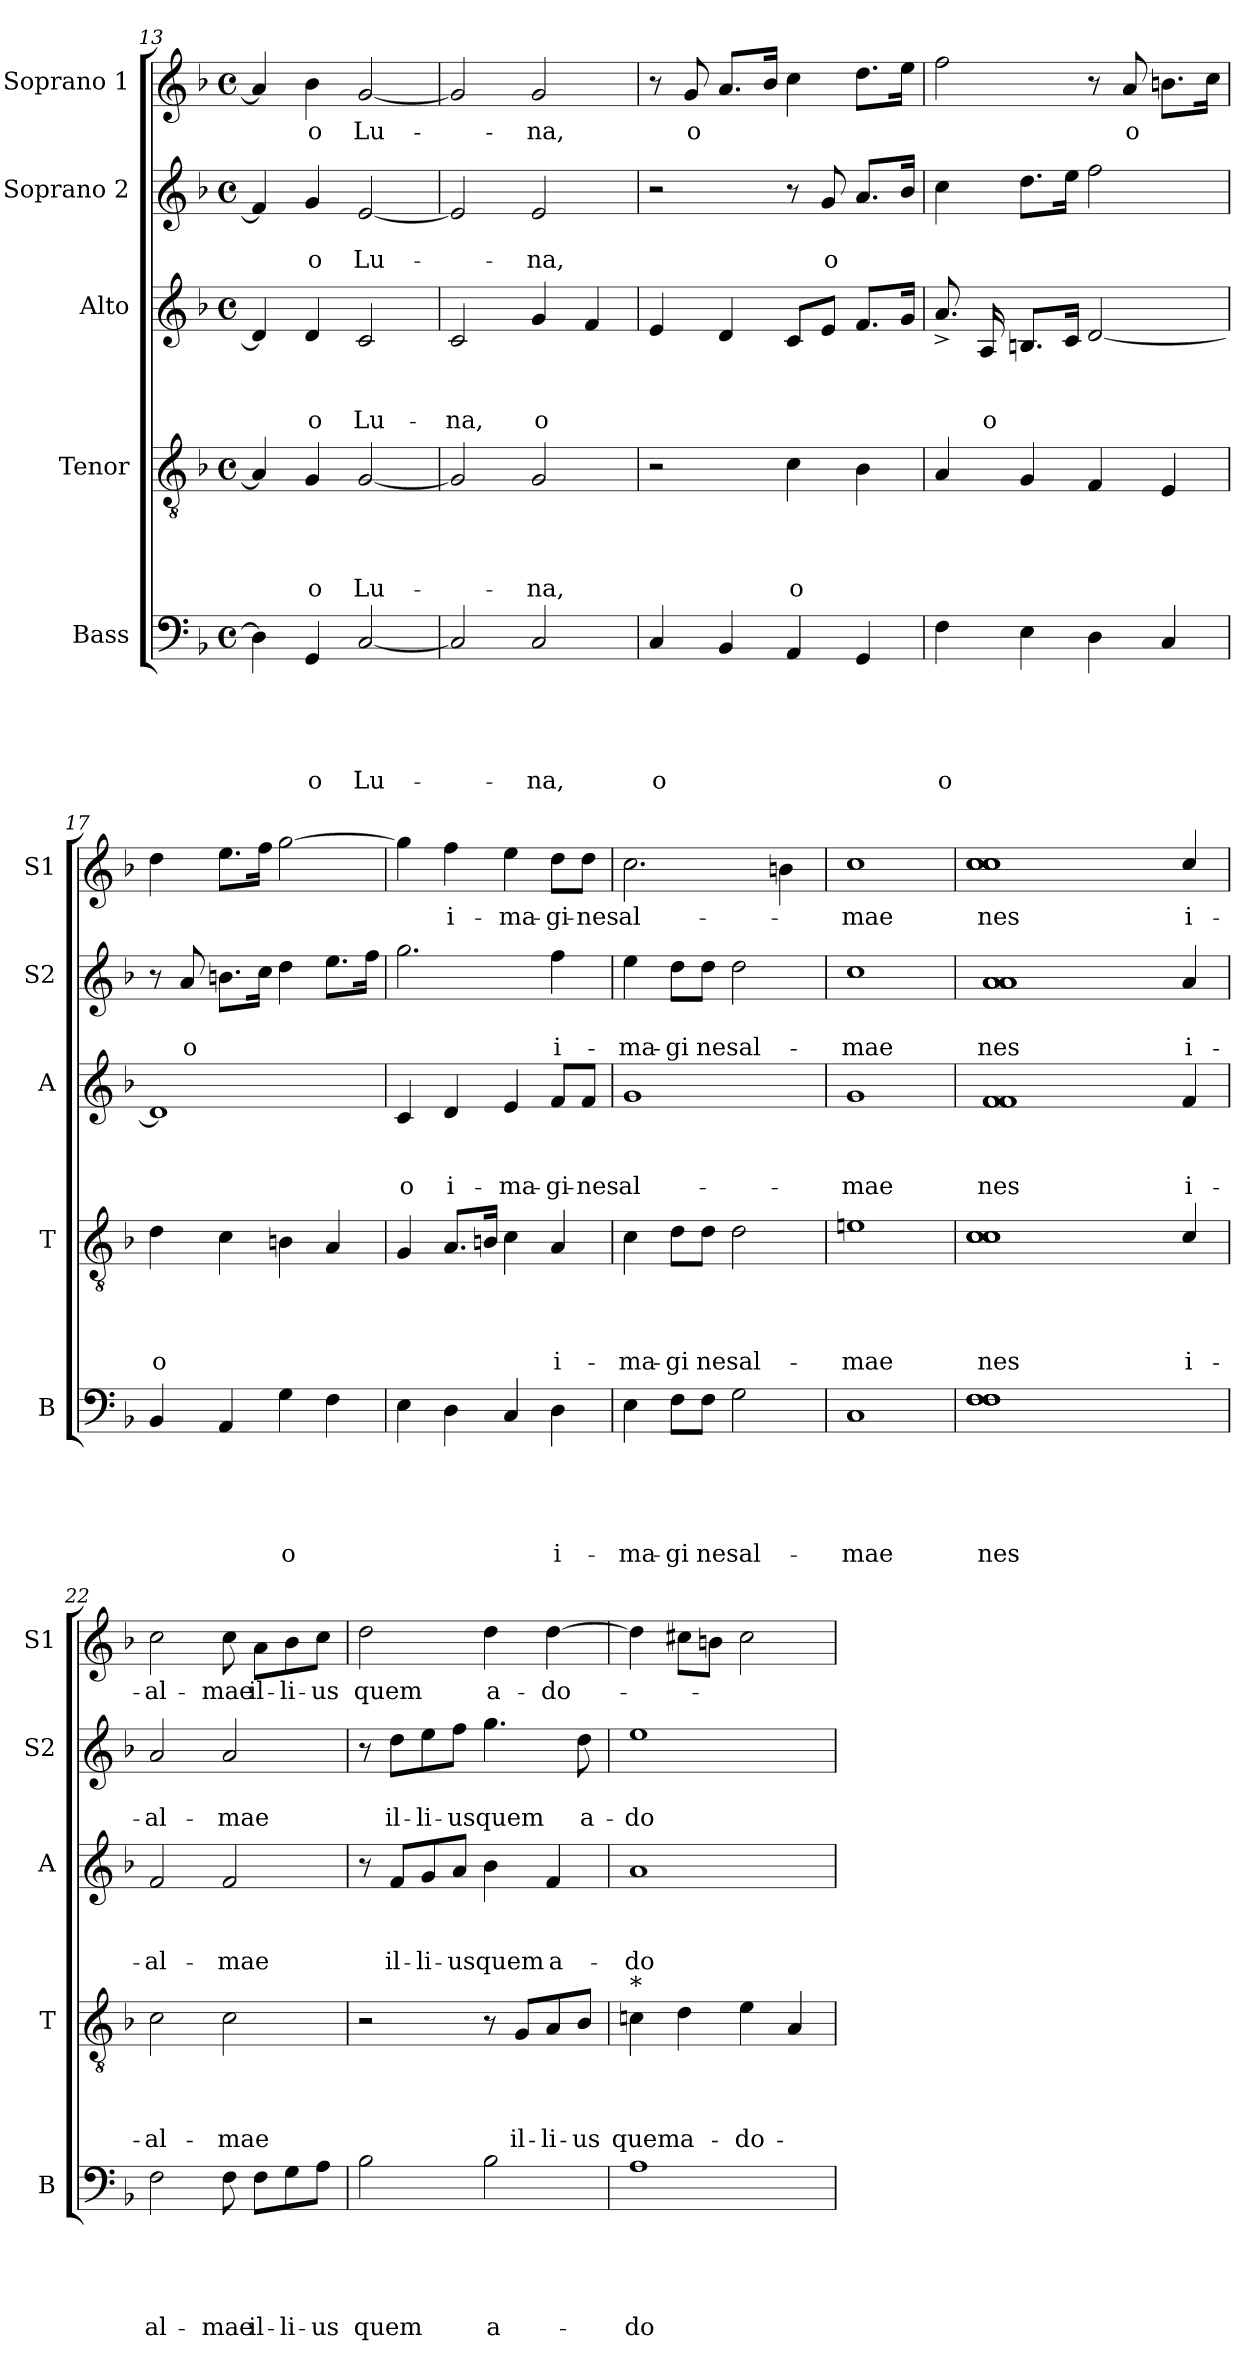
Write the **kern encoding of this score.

**kern	**text	**text	**text	**text	**text	**kern	**text	**text	**text	**text	**kern	**text	**text	**text	**kern	**text	**text	**kern	**text
*part5	*part5	*part5	*part5	*part5	*part5	*part4	*part4	*part4	*part4	*part4	*part3	*part3	*part3	*part3	*part2	*part2	*part2	*part1	*part1
*staff5	*staff5	*staff5	*staff5	*staff5	*staff5	*staff4	*staff4	*staff4	*staff4	*staff4	*staff3	*staff3	*staff3	*staff3	*staff2	*staff2	*staff2	*staff1	*staff1
*I"Bass	*	*	*	*	*	*I"Tenor	*	*	*	*	*I"Alto	*	*	*	*I"Soprano 2	*	*	*I"Soprano 1	*
*I'B	*	*	*	*	*	*I'T	*	*	*	*	*I'A	*	*	*	*I'S2	*	*	*I'S1	*
*clefF4	*	*	*	*	*	*clefGv2	*	*	*	*	*clefG2	*	*	*	*clefG2	*	*	*clefG2	*
*k[b-]	*	*	*	*	*	*k[b-]	*	*	*	*	*k[b-]	*	*	*	*k[b-]	*	*	*k[b-]	*
*F:	*	*	*	*	*	*F:	*	*	*	*	*F:	*	*	*	*F:	*	*	*F:	*
*M4/4	*	*	*	*	*	*M4/4	*	*	*	*	*M4/4	*	*	*	*M4/4	*	*	*M4/4	*
*met(c)	*	*	*	*	*	*met(c)	*	*	*	*	*met(c)	*	*	*	*met(c)	*	*	*met(c)	*
=13	=13	=13	=13	=13	=13	=13	=13	=13	=13	=13	=13	=13	=13	=13	=13	=13	=13	=13	=13
4D\]	.	.	.	.	.	4A/]	.	.	.	.	4d/]	.	.	.	4f#/]	.	.	4a/]	.
!	!	!	!	!	!LO:LY:b	!	!	!	!	!LO:LY:b	!	!	!	!LO:LY:b	!	!	!LO:LY:b	!	!LO:LY:b
4GG/	.	.	.	.	o	4G/	.	.	.	o	4d/	.	.	o	4g/	.	o	4b-\	o
!	!	!	!	!	!LO:LY:b	!	!	!	!	!LO:LY:b	!	!	!	!LO:LY:b	!	!	!LO:LY:b	!	!LO:LY:b
[<2C/	.	.	.	.	Lu-	[<2G/	.	.	.	Lu-	2c/	.	.	Lu-	[<2e/	.	Lu-	[<2g/	Lu-
=14	=14	=14	=14	=14	=14	=14	=14	=14	=14	=14	=14	=14	=14	=14	=14	=14	=14	=14	=14
!	!	!	!	!	!	!	!	!	!	!	!	!	!	!LO:LY:b	!	!	!	!	!
2C/]	.	.	.	.	.	2G/]	.	.	.	.	2c/	.	.	-na,	2e/]	.	.	2g/]	.
!	!	!	!	!	!LO:LY:b	!	!	!	!	!LO:LY:b	!	!	!	!LO:LY:b	!	!	!LO:LY:b	!	!LO:LY:b
2C/	.	.	.	.	-na,	2G/	.	.	.	-na,	4g/	.	.	o	2e/	.	-na,	2g/	-na,
.	.	.	.	.	.	.	.	.	.	.	4f/	.	.	.	.	.	.	.	.
!!LO:LB:g=z
=15	=15	=15	=15	=15	=15	=15	=15	=15	=15	=15	=15	=15	=15	=15	=15	=15	=15	=15	=15
!	!	!	!	!	!LO:LY:b	!	!	!	!	!	!	!	!	!	!	!	!	!	!
4C/	.	.	.	.	o	2r	.	.	.	.	4e/	.	.	.	2r	.	.	8r	.
!	!	!	!	!	!	!	!	!	!	!	!	!	!	!	!	!	!	!	!LO:LY:b
.	.	.	.	.	.	.	.	.	.	.	.	.	.	.	.	.	.	8g/	o
4BB-/	.	.	.	.	.	.	.	.	.	.	4d/	.	.	.	.	.	.	8.a/L	.
.	.	.	.	.	.	.	.	.	.	.	.	.	.	.	.	.	.	16b-/Jk	.
!	!	!	!	!	!	!	!	!	!	!LO:LY:b	!	!	!	!	!	!	!	!	!
4AA/	.	.	.	.	.	4c\	.	.	.	o	8c/L	.	.	.	8r	.	.	4cc\	.
!	!	!	!	!	!	!	!	!	!	!	!	!	!	!	!	!	!LO:LY:b	!	!
.	.	.	.	.	.	.	.	.	.	.	8e/J	.	.	.	8g/	.	o	.	.
4GG/	.	.	.	.	.	4B-\	.	.	.	.	8.f/L	.	.	.	8.a/L	.	.	8.dd\L	.
.	.	.	.	.	.	.	.	.	.	.	16g/Jk	.	.	.	16b-/Jk	.	.	16ee\Jk	.
=16	=16	=16	=16	=16	=16	=16	=16	=16	=16	=16	=16	=16	=16	=16	=16	=16	=16	=16	=16
!	!	!	!	!	!LO:LY:b	!	!	!	!	!	!	!	!	!	!	!	!	!	!
4F\	.	.	.	.	o	4A/	.	.	.	.	8.a^</	.	.	.	4cc\	.	.	2ff\	.
!	!	!	!	!	!	!	!	!	!	!	!	!	!	!LO:LY:b	!	!	!	!	!
.	.	.	.	.	.	.	.	.	.	.	16A/	.	.	o	.	.	.	.	.
4E\	.	.	.	.	.	4G/	.	.	.	.	8.Bn/L	.	.	.	8.dd\L	.	.	.	.
.	.	.	.	.	.	.	.	.	.	.	16c/Jk	.	.	.	16ee\Jk	.	.	.	.
4D\	.	.	.	.	.	4F/	.	.	.	.	[<2d/	.	.	.	2ff\	.	.	8r	.
!	!	!	!	!	!	!	!	!	!	!	!	!	!	!	!	!	!	!	!LO:LY:b
.	.	.	.	.	.	.	.	.	.	.	.	.	.	.	.	.	.	8a/	o
4C/	.	.	.	.	.	4E/	.	.	.	.	.	.	.	.	.	.	.	8.bn\L	.
.	.	.	.	.	.	.	.	.	.	.	.	.	.	.	.	.	.	16cc\Jk	.
=17	=17	=17	=17	=17	=17	=17	=17	=17	=17	=17	=17	=17	=17	=17	=17	=17	=17	=17	=17
!	!	!	!	!	!	!	!	!	!	!LO:LY:b	!	!	!	!	!	!	!	!	!
4BB-/	.	.	.	.	.	4d\	.	.	.	o	1d]	.	.	.	8r	.	.	4dd\	.
!	!	!	!	!	!	!	!	!	!	!	!	!	!	!	!	!	!LO:LY:b	!	!
.	.	.	.	.	.	.	.	.	.	.	.	.	.	.	8a/	.	o	.	.
4AA/	.	.	.	.	.	4c\	.	.	.	.	.	.	.	.	8.bn\L	.	.	8.ee\L	.
.	.	.	.	.	.	.	.	.	.	.	.	.	.	.	16cc\Jk	.	.	16ff\Jk	.
!	!	!	!	!	!LO:LY:b	!	!	!	!	!	!	!	!	!	!	!	!	!	!
4G\	.	.	.	.	o	4Bn\	.	.	.	.	.	.	.	.	4dd\	.	.	[>2gg\	.
4F\	.	.	.	.	.	4A/	.	.	.	.	.	.	.	.	8.ee\L	.	.	.	.
.	.	.	.	.	.	.	.	.	.	.	.	.	.	.	16ff\Jk	.	.	.	.
=18	=18	=18	=18	=18	=18	=18	=18	=18	=18	=18	=18	=18	=18	=18	=18	=18	=18	=18	=18
!	!	!	!	!	!	!	!	!	!	!	!	!	!	!LO:LY:b	!	!	!	!	!
4E\	.	.	.	.	.	4G/	.	.	.	.	4c/	.	.	o	2.gg\	.	.	4gg\]	.
!	!	!	!	!	!	!	!	!	!	!	!	!	!	!LO:LY:b	!	!	!	!	!LO:LY:b
4D\	.	.	.	.	.	8.A/L	.	.	.	.	4d/	.	.	i-	.	.	.	4ff\	i-
.	.	.	.	.	.	16Bn/Jk	.	.	.	.	.	.	.	.	.	.	.	.	.
!	!	!	!	!	!	!	!	!	!	!	!	!	!	!LO:LY:b	!	!	!	!	!LO:LY:b
4C/	.	.	.	.	.	4c\	.	.	.	.	4e/	.	.	-ma-	.	.	.	4ee\	-ma-
!	!	!	!	!	!LO:LY:b	!	!	!	!	!LO:LY:b	!	!	!	!LO:LY:b	!	!	!LO:LY:b	!	!LO:LY:b
4D\	.	.	.	.	i-	4A/	.	.	.	i-	8f/L	.	.	-gi-	4ff\	.	i-	8dd\L	-gi-
!	!	!	!	!	!	!	!	!	!	!	!	!	!	!LO:LY:b	!	!	!	!	!LO:LY:b
.	.	.	.	.	.	.	.	.	.	.	8f/J	.	.	-nes	.	.	.	8dd\J	-nes
!!LO:PB:g=z
=19	=19	=19	=19	=19	=19	=19	=19	=19	=19	=19	=19	=19	=19	=19	=19	=19	=19	=19	=19
!	!	!	!	!	!LO:LY:b	!	!	!	!	!LO:LY:b	!	!	!	!LO:LY:b	!	!	!LO:LY:b	!	!LO:LY:b
4E\	.	.	.	.	-ma-	4c\	.	.	.	-ma-	1g	.	.	al-	4ee\	.	-ma-	2.cc\	al-
!	!	!	!	!	!LO:LY:b	!	!	!	!	!LO:LY:b	!	!	!	!	!	!	!LO:LY:b	!	!
8F\L	.	.	.	.	-gi	8d\L	.	.	.	-gi	.	.	.	.	8dd\L	.	-gi	.	.
!	!	!	!	!	!LO:LY:b	!	!	!	!	!LO:LY:b	!	!	!	!	!	!	!LO:LY:b	!	!
8F\J	.	.	.	.	nesal-	8d\J	.	.	.	nesal-	.	.	.	.	8dd\J	.	nesal-	.	.
2G\	.	.	.	.	.	2d\	.	.	.	.	.	.	.	.	2dd\	.	.	.	.
.	.	.	.	.	.	.	.	.	.	.	.	.	.	.	.	.	.	4bn\	.
=20	=20	=20	=20	=20	=20	=20	=20	=20	=20	=20	=20	=20	=20	=20	=20	=20	=20	=20	=20
!	!	!	!	!	!LO:LY:b	!	!	!	!	!LO:LY:b	!	!	!	!LO:LY:b	!	!	!LO:LY:b	!	!LO:LY:b
1C	.	.	.	.	-mae	1en	.	.	.	-mae	1g	.	.	-mae	1cc	.	-mae	1cc	-mae
=21	=21	=21	=21	=21	=21	=21	=21	=21	=21	=21	=21	=21	=21	=21	=21	=21	=21	=21	=21
!	!	!	!	!	!LO:LY:b	!	!	!	!	!LO:LY:b	!	!	!	!LO:LY:b	!	!	!LO:LY:b	!	!LO:LY:b
1F 1F 1F 1F 1F	.	.	.	.	-nes	1c 1c 1c 1c	.	.	.	-nes	1f 1f 1f 1f	.	.	-nes	1a 1a 1a 1a	.	-nes	1cc 1cc 1cc 1cc	-nes
1ryy	.	.	.	.	.	2.ryy	.	.	.	.	2.ryy	.	.	.	2.ryy	.	.	2.ryy	.
!	!	!	!	!	!	!	!	!	!	!LO:LY:b	!	!	!	!LO:LY:b	!	!	!LO:LY:b	!	!LO:LY:b
.	.	.	.	.	.	4c/	.	.	.	i-	4f/	.	.	i-	4a/	.	i-	4cc/	i-
=22	=22	=22	=22	=22	=22	=22	=22	=22	=22	=22	=22	=22	=22	=22	=22	=22	=22	=22	=22
!	!	!	!	!	!LO:LY:b	!	!	!	!	!LO:LY:b	!	!	!	!LO:LY:b	!	!	!LO:LY:b	!	!LO:LY:b
2F\	.	.	.	.	al-	2c\	.	.	.	-al-	2f/	.	.	-al-	2a/	.	-al-	2cc\	-al-
!	!	!	!	!	!LO:LY:b	!	!	!	!	!LO:LY:b	!	!	!	!LO:LY:b	!	!	!LO:LY:b	!	!LO:LY:b
8F\	.	.	.	.	-mae	2c\	.	.	.	-mae	2f/	.	.	-mae	2a/	.	-mae	8cc\	-mae
!	!	!	!	!	!LO:LY:b	!	!	!	!	!	!	!	!	!	!	!	!	!	!LO:LY:b
8F\L	.	.	.	.	il-	.	.	.	.	.	.	.	.	.	.	.	.	8a\L	il-
!	!	!	!	!	!LO:LY:b	!	!	!	!	!	!	!	!	!	!	!	!	!	!LO:LY:b
8G\	.	.	.	.	-li-	.	.	.	.	.	.	.	.	.	.	.	.	8b-\	-li-
!	!	!	!	!	!LO:LY:b	!	!	!	!	!	!	!	!	!	!	!	!	!	!LO:LY:b
8A\J	.	.	.	.	-us	.	.	.	.	.	.	.	.	.	.	.	.	8cc\J	-us
=23	=23	=23	=23	=23	=23	=23	=23	=23	=23	=23	=23	=23	=23	=23	=23	=23	=23	=23	=23
!	!	!	!	!	!LO:LY:b	!	!	!	!	!	!	!	!	!	!	!	!	!	!LO:LY:b
2B-\	.	.	.	.	quem	2r	.	.	.	.	8r	.	.	.	8r	.	.	2dd\	quem
!	!	!	!	!	!	!	!	!	!	!	!	!	!	!LO:LY:b	!	!	!LO:LY:b	!	!
.	.	.	.	.	.	.	.	.	.	.	8f/L	.	.	il-	8dd\L	.	il-	.	.
!	!	!	!	!	!	!	!	!	!	!	!	!	!	!LO:LY:b	!	!	!LO:LY:b	!	!
.	.	.	.	.	.	.	.	.	.	.	8g/	.	.	-li-	8ee\	.	-li-	.	.
!	!	!	!	!	!	!	!	!	!	!	!	!	!	!LO:LY:b	!	!	!LO:LY:b	!	!
.	.	.	.	.	.	.	.	.	.	.	8a/J	.	.	-usquem	8ff\J	.	-usquem	.	.
!	!	!	!	!	!LO:LY:b	!	!	!	!	!	!	!	!	!	!	!	!	!	!LO:LY:b
2B-\	.	.	.	.	a-	8r	.	.	.	.	4b-\	.	.	.	4.gg\	.	.	4dd\	a-
!	!	!	!	!	!	!	!	!	!	!LO:LY:b	!	!	!	!	!	!	!	!	!
.	.	.	.	.	.	8G/L	.	.	.	il-	.	.	.	.	.	.	.	.	.
!	!	!	!	!	!	!	!	!	!	!LO:LY:b	!	!	!	!LO:LY:b	!	!	!	!	!LO:LY:b
.	.	.	.	.	.	8A/	.	.	.	-li-	4f/	.	.	a-	.	.	.	[>4dd\	-do-
!	!	!	!	!	!	!	!	!	!	!LO:LY:b	!	!	!	!	!	!	!LO:LY:b	!	!
.	.	.	.	.	.	8B-/J	.	.	.	-us	.	.	.	.	8dd\	.	a-	.	.
=24	=24	=24	=24	=24	=24	=24	=24	=24	=24	=24	=24	=24	=24	=24	=24	=24	=24	=24	=24
!	!	!	!	!	!	!LO:TX:a:t=*	!	!	!	!	!	!	!	!	!	!	!	!	!
!	!	!	!	!	!LO:LY:b	!	!	!	!	!LO:LY:b	!	!	!	!LO:LY:b	!	!	!LO:LY:b	!	!
1A	.	.	.	.	-do-	4cn\	.	.	.	quem	1a	.	.	-do-	1ee	.	-do-	4dd\]	.
!	!	!	!	!	!	!	!	!	!	!LO:LY:b	!	!	!	!	!	!	!	!	!
.	.	.	.	.	.	4d\	.	.	.	a-	.	.	.	.	.	.	.	8cc#X\L	.
.	.	.	.	.	.	.	.	.	.	.	.	.	.	.	.	.	.	8bn\J	.
!	!	!	!	!	!	!	!	!	!	!LO:LY:b	!	!	!	!	!	!	!	!	!
.	.	.	.	.	.	4e\	.	.	.	-do-	.	.	.	.	.	.	.	2cc#\	.
.	.	.	.	.	.	4A/	.	.	.	.	.	.	.	.	.	.	.	.	.
=	=	=	=	=	=	=	=	=	=	=	=	=	=	=	=	=	=	=	=
*-	*-	*-	*-	*-	*-	*-	*-	*-	*-	*-	*-	*-	*-	*-	*-	*-	*-	*-	*-
